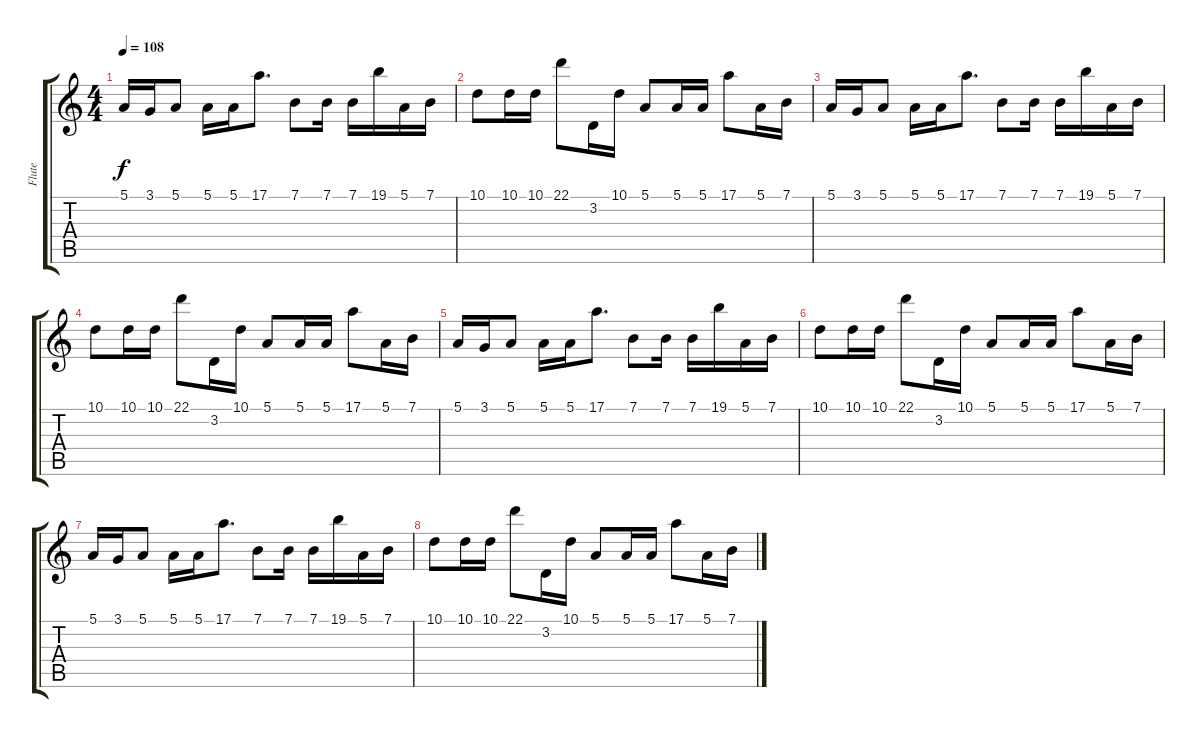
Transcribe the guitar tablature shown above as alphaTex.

\track ("Flute" "Flute") {instrument flute}
\staff {score tabs}
\tuning (E4 B3 G3 D3 A2 E2) {hide}
\ts (4 4)
\tempo 108
\clef g2
\ks c
5.1.16{dy f} 3.1.16 5.1.8 5.1.16 5.1.16 17.1.8{d} 7.1.8 7.1.16 7.1.16 19.1.16 5.1.16 7.1.16 |
10.1.8 10.1.16 10.1.16 22.1.8 3.2.16 10.1.16 5.1.8 5.1.16 5.1.16 17.1.8 5.1.16 7.1.16 |
5.1.16 3.1.16 5.1.8 5.1.16 5.1.16 17.1.8{d} 7.1.8 7.1.16 7.1.16 19.1.16 5.1.16 7.1.16 |
10.1.8 10.1.16 10.1.16 22.1.8 3.2.16 10.1.16 5.1.8 5.1.16 5.1.16 17.1.8 5.1.16 7.1.16 |
5.1.16 3.1.16 5.1.8 5.1.16 5.1.16 17.1.8{d} 7.1.8 7.1.16 7.1.16 19.1.16 5.1.16 7.1.16 |
10.1.8 10.1.16 10.1.16 22.1.8 3.2.16 10.1.16 5.1.8 5.1.16 5.1.16 17.1.8 5.1.16 7.1.16 |
5.1.16 3.1.16 5.1.8 5.1.16 5.1.16 17.1.8{d} 7.1.8 7.1.16 7.1.16 19.1.16 5.1.16 7.1.16 |
10.1.8 10.1.16 10.1.16 22.1.8 3.2.16 10.1.16 5.1.8 5.1.16 5.1.16 17.1.8 5.1.16 7.1.16
